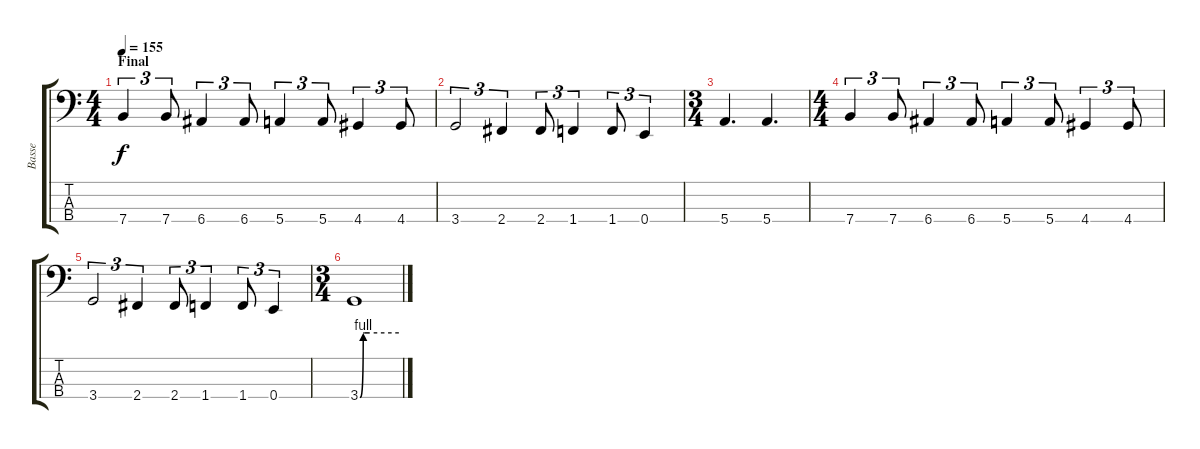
\track ("Basse" "Basse") {instrument electricbassfinger}
\staff {score tabs}
\tuning (G2 D2 A1 E1) {hide}
\ts (4 4)
\section ("" "Final")
\tempo 155
\clef f4
\ks c
7.4.4{tu (3 2) dy f} 7.4.8{tu (3 2)} 6.4.4{tu (3 2)} 6.4.8{tu (3 2)} 5.4.4{tu (3 2)} 5.4.8{tu (3 2)} 4.4.4{tu (3 2)} 4.4.8{tu (3 2)} |
3.4.2{tu (3 2)} 2.4.4{tu (3 2)} 2.4.8{tu (3 2)} 1.4.4{tu (3 2)} 1.4.8{tu (3 2)} 0.4.4{tu (3 2)} |
\ts (3 4)
5.4.4{d} 5.4.4{d} |
\ts (4 4)
7.4.4{tu (3 2)} 7.4.8{tu (3 2)} 6.4.4{tu (3 2)} 6.4.8{tu (3 2)} 5.4.4{tu (3 2)} 5.4.8{tu (3 2)} 4.4.4{tu (3 2)} 4.4.8{tu (3 2)} |
3.4.2{tu (3 2)} 2.4.4{tu (3 2)} 2.4.8{tu (3 2)} 1.4.4{tu (3 2)} 1.4.8{tu (3 2)} 0.4.4{tu (3 2)} |
\ts (3 4)
3.4{be (custom 0 0 5 4 7 4 15 4 60 4)}.1
